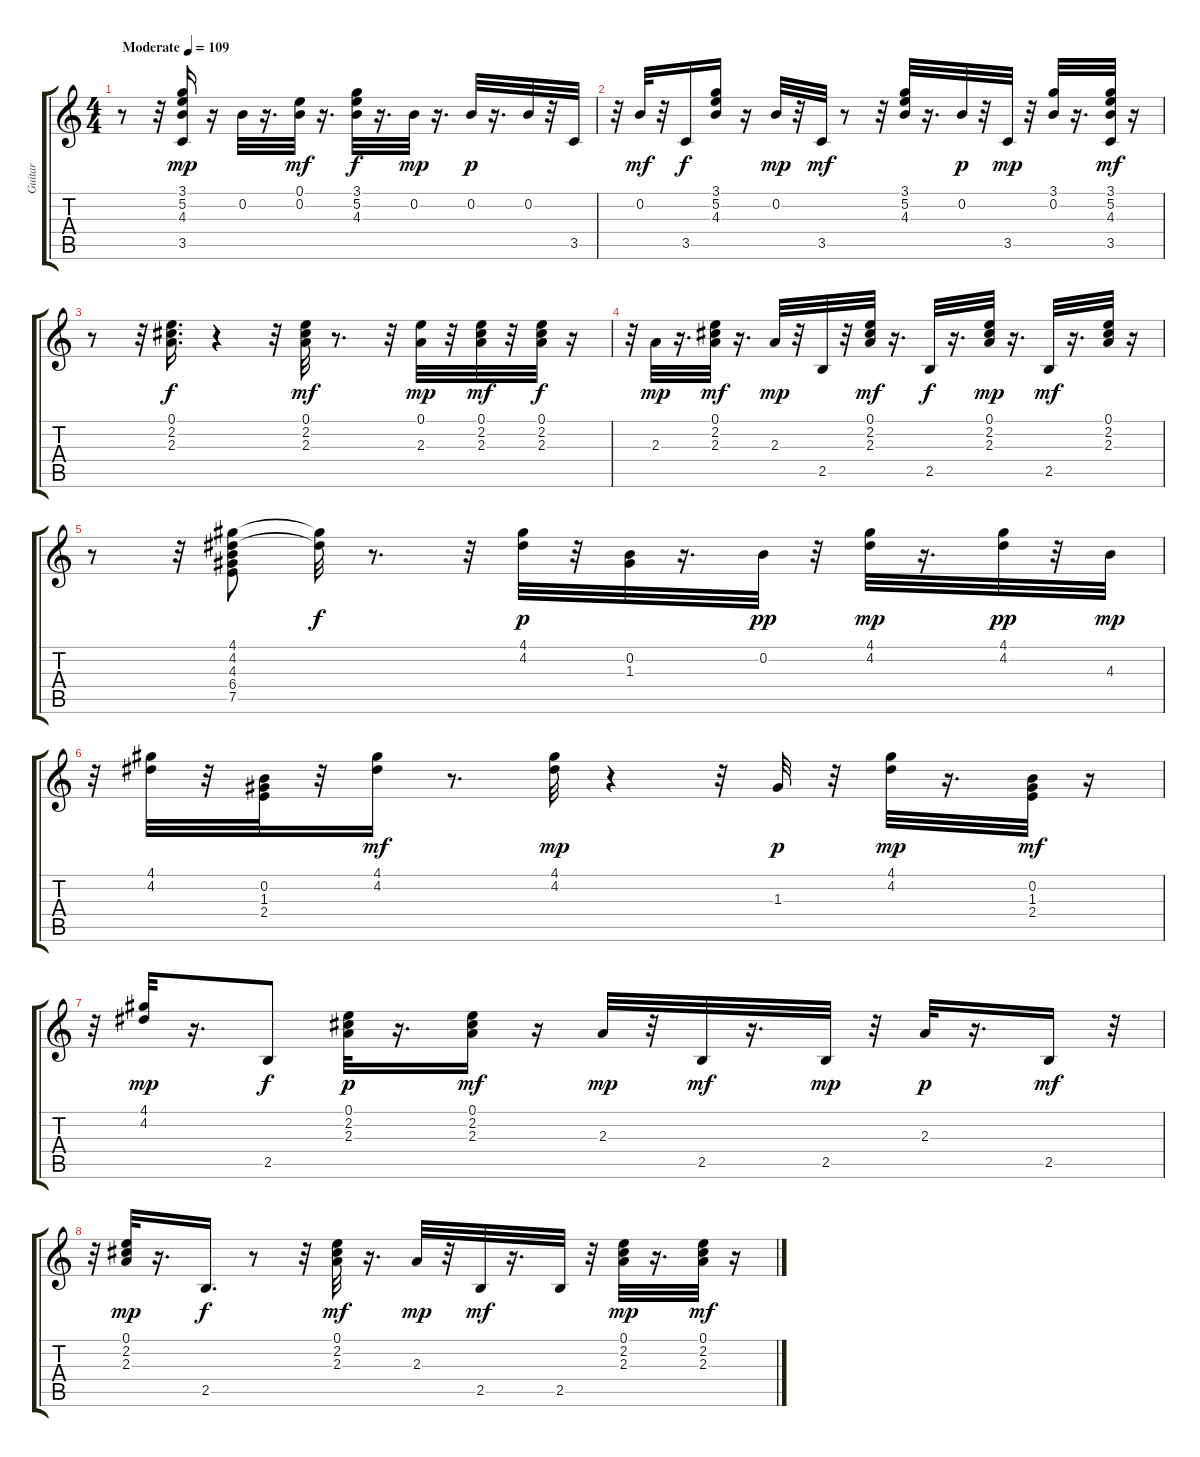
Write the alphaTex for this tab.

\track ("Guitar" "Guitar") {instrument electricguitarjazz}
\staff {score tabs}
\tuning (E4 B3 G3 D3 A2 E2) {hide}
\ts (4 4)
\tempo (109 "Moderate")
\clef g2
\ks c
r.8{dy mp instrument electricguitarjazz} r.32 (3.1 5.2 4.3 3.5).16 r.16 0.2.32 r.16{d} (0.1 0.2).32{dy mf} r.16{d} (3.1 5.2 4.3).32{dy f} r.16{d} 0.2.32{dy mp} r.16{d} 0.2.32{dy p} r.16{d} 0.2.32 r.32 3.5.32 |
r.32 0.2.32{dy mf} r.32 3.5.16{dy f} (3.1 5.2 4.3).16 r.16 0.2.32{dy mp} r.32 3.5.32{dy mf} r.8 r.32 (3.1 5.2 4.3).32 r.16{d} 0.2.32{dy p} r.32 3.5.32{dy mp} r.32 (3.1 0.2).32 r.16{d} (3.1 5.2 4.3 3.5).32{dy mf} r.16 |
r.8 r.32 (0.1 2.2 2.3).16{d dy f} r.4 r.32 (0.1 2.2 2.3).32{dy mf} r.8{d} r.32 (0.1 2.3).32{dy mp} r.32 (0.1 2.2 2.3).32{dy mf} r.32 (0.1 2.2 2.3).32{dy f} r.16 |
r.32 2.3.32{dy mp} r.16{d} (0.1 2.2 2.3).32{dy mf} r.16{d} 2.3.32{dy mp} r.32 2.5.32 r.32 (0.1 2.2 2.3).32{dy mf} r.16{d} 2.5.32{dy f} r.16{d} (0.1 2.2 2.3).32{dy mp} r.16{d} 2.5.32{dy mf} r.16{d} (0.1 2.2 2.3).32 r.16 |
r.8 r.32 (4.1 4.2 4.3 6.4 7.5).8 (4.1{t} 4.2{t}).32{dy f} r.8{d} r.32 (4.1 4.2).32{dy p} r.32 (0.2 1.3).32 r.16{d} 0.2.32{dy pp} r.32 (4.1 4.2).32{dy mp} r.16{d} (4.1 4.2).32{dy pp} r.32 4.3.32{dy mp} |
r.32 (4.1 4.2).32 r.32 (0.2 1.3 2.4).32 r.32 (4.1 4.2).16{dy mf} r.8{d} (4.1 4.2).32{dy mp} r.4 r.32 1.3.32{dy p} r.32 (4.1 4.2).32{dy mp} r.16{d} (0.2 1.3 2.4).32{dy mf} r.16 |
r.32 (4.1 4.2).32{dy mp} r.16{d} 2.5.8{dy f} (0.1 2.2 2.3).32{dy p} r.16{d} (0.1 2.2 2.3).16{dy mf} r.16 2.3.32{dy mp} r.32 2.5.32{dy mf} r.16{d} 2.5.32{dy mp} r.32 2.3.32{dy p} r.16{d} 2.5.16{dy mf} r.32 |
r.32 (0.1 2.2 2.3).32{dy mp} r.16{d} 2.5.16{d dy f} r.8 r.32 (0.1 2.2 2.3).32{dy mf} r.16{d} 2.3.32{dy mp} r.32 2.5.32{dy mf} r.16{d} 2.5.32 r.32 (0.1 2.2 2.3).32{dy mp} r.16{d} (0.1 2.2 2.3).32{dy mf} r.16
